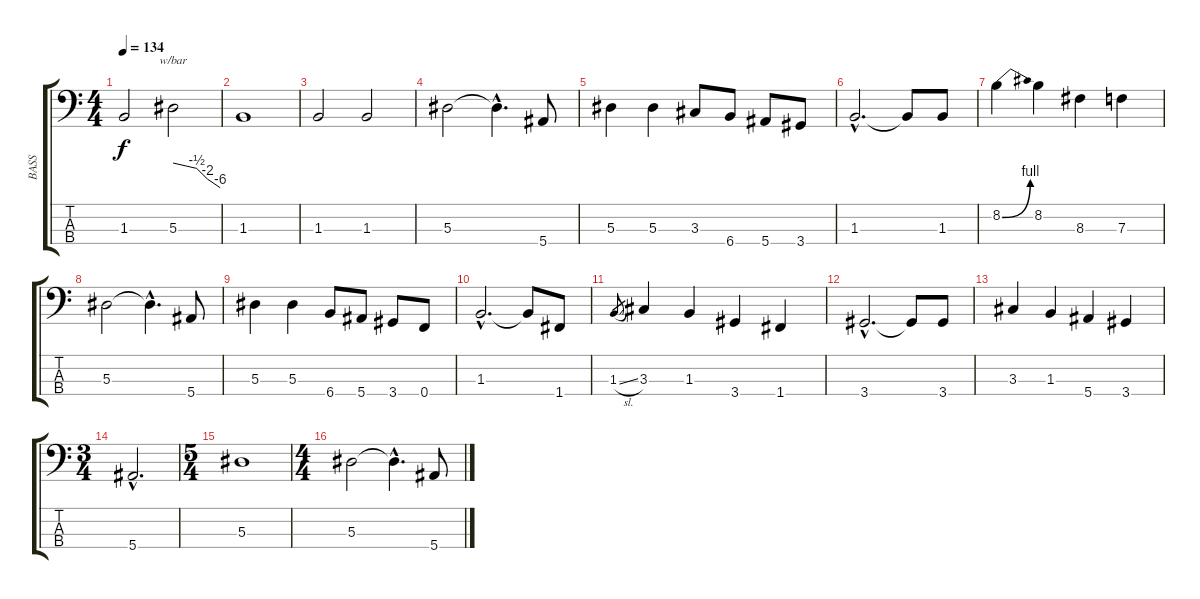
\track ("BASS" "BASS") {instrument electricbassfinger}
\staff {score tabs}
\tuning (Ab2 Eb2 Bb1 F1) {hide}
\ts (4 4)
\tempo 134
\clef f4
\ks c
1.3.2{dy f} 5.3.2{tbe (custom default 0 0 30 -2 44 -8 60 -24)} |
1.3.1 |
1.3.2 1.3.2 |
5.3.2 5.3{hac t}.4{d} 5.4.8 |
5.3.4 5.3.4 3.3.8 6.4.8 5.4.8 3.4.8 |
1.3{hac}.2{d} 1.3{t}.8 1.3.8 |
8.2{be (bend 0 0 60 4)}.4 8.2.4 8.3.4 7.3.4 |
5.3.2 5.3{hac t}.4{d} 5.4.8 |
5.3.4 5.3.4 6.4.8 5.4.8 3.4.8 0.4.8 |
1.3{hac}.2{d} 1.3{t}.8 1.4.8 |
1.3{sl}.8{gr} 3.3.4 1.3.4 3.4.4 1.4.4 |
3.4{hac}.2{d} 3.4{t}.8 3.4.8 |
3.3.4 1.3.4 5.4.4 3.4.4 |
\ts (3 4)
5.4{hac}.2{d} |
\ts (5 4)
5.3.1 |
\ts (4 4)
5.3.2 5.3{hac t}.4{d} 5.4.8
